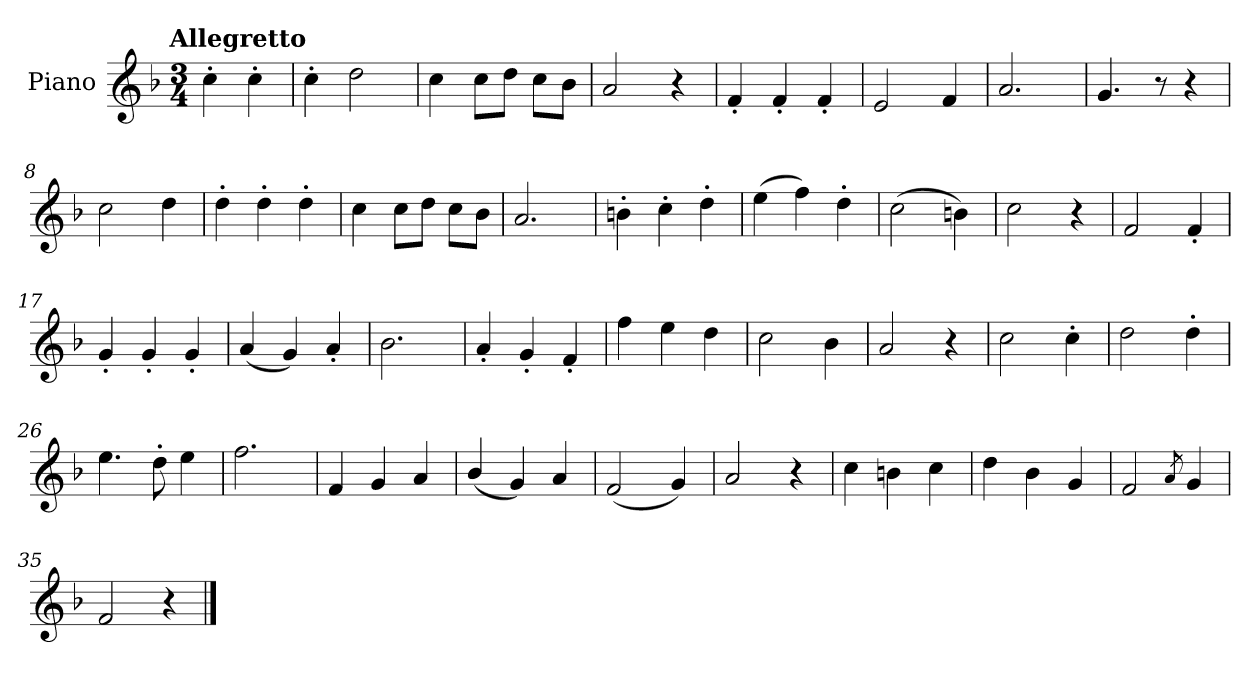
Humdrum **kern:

**kern
*part1
*staff1
*I"Piano
*I'Pno.
*clefG2
*k[b-]
!!LO:TX:omd:t=Allegretto
*M3/4
*MM116
=
4cc'\
4cc'\
=1
4cc'\
2dd\
=2
4cc\
8cc\L
8dd\J
8cc\L
8b-\J
=3
2a/
4r
=4
4f'/
4f'/
4f'/
=5
2e/
4f/
!!LO:LB:g=z
=6
2.a/
=7
4.g/
8r
4r
=8
2cc\
4dd\
=9
4dd'\
4dd'\
4dd'\
=10
4cc\
8cc\L
8dd\J
8cc\L
8b-\J
=11
2.a/
=12
4bn'\
4cc'\
4dd'\
!!LO:LB:g=z
=13
(>4ee\
4ff\)
4dd'\
=14
(>2cc\
4bn\)
=15
2cc\
4r
=16
2f/
4f'/
=17
4g'/
4g'/
4g'/
=18
(<4a/
4g/)
4a'/
=19
2.b-\
=20
4a'/
4g'/
4f'/
!!LO:LB:g=z
=21
4ff\
4ee\
4dd\
=22
2cc\
4b-\
=23
2a/
4r
=24
2cc\
4cc'\
=25
2dd\
4dd'\
=26
4.ee\
8dd'\
4ee\
=27
2.ff\
=28
4f/
4g/
4a/
!!LO:LB:g=z
=29
(<4b-/
4g/)
4a/
=30
(<2f/
4g/)
=31
2a/
4r
=32
4cc\
4bn\
4cc\
=33
4dd\
4b-\
4g/
=34
2f/
8qa/
4g/
=35
2f/
4r
==
*-
